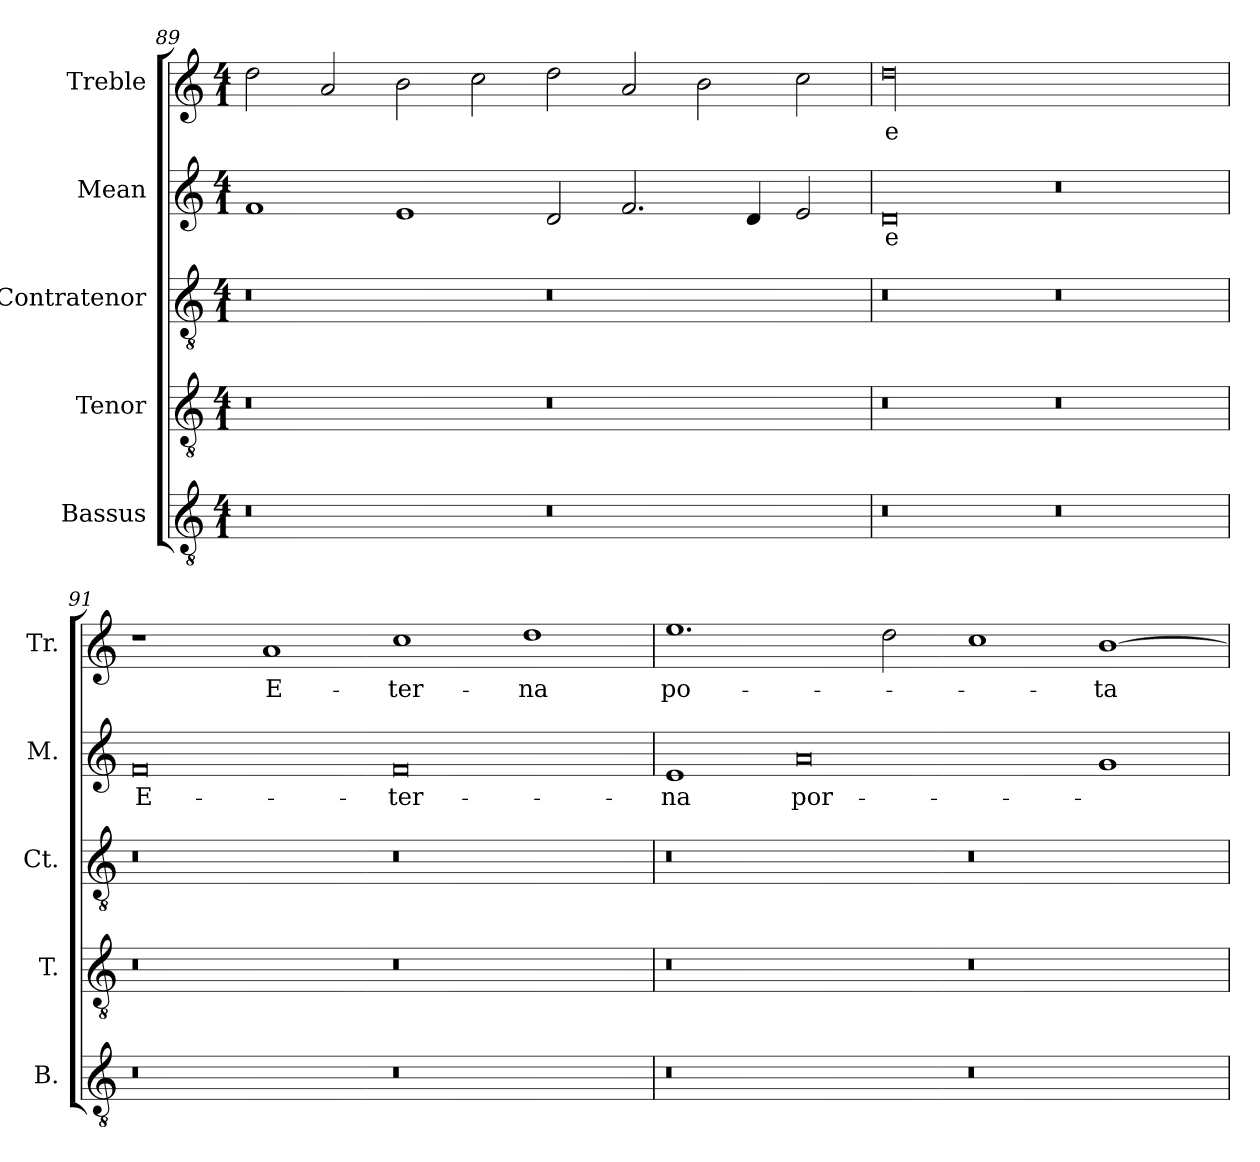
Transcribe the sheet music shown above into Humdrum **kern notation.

**kern	**kern	**kern	**kern	**text	**kern	**text
*part5	*part4	*part3	*part2	*part2	*part1	*part1
*staff5	*staff4	*staff3	*staff2	*staff2	*staff1	*staff1
*I"Bassus	*I"Tenor	*I"Contratenor	*I"Mean	*	*I"Treble	*
*I'B.	*I'T.	*I'Ct.	*I'M.	*	*I'Tr.	*
!!LO:PB:g=z
*clefGv2	*clefGv2	*clefGv2	*clefG2	*	*clefG2	*
*ITrd7c12	*ITrd7c12	*ITrd7c12	*	*	*	*
*k[]	*k[]	*k[]	*k[]	*	*k[]	*
*	*	*C:	*C:	*	*C:	*
*M4/1	*M4/1	*M4/1	*M4/1	*	*M4/1	*
=89	=89	=89	=89	=89	=89	=89
0r	0r	0r	1fi	.	2ddi\	.
.	.	.	.	.	2ai/	.
.	.	.	1ei	.	2bi\	.
.	.	.	.	.	2cci\	.
0r	0r	0r	2di/	.	2ddi\	.
.	.	.	2.fi/	.	2ai/	.
.	.	.	.	.	2bi\	.
.	.	.	4di/	.	.	.
.	.	.	2ei/	.	2cci\	.
=90`	=90`	=90`	=90`	=90`	=90`	=90`
!	!	!	!	!LO:LY:b:color=#000000	!	!
!	!	!	!	!	!	!LO:LY:b:color=#000000
0r	0r	0r	0di	-e	00ddi	-e
0r	0r	0r	0r	.	.	.
=91`	=91`	=91`	=91`	=91`	=91`	=91`
!	!	!	!	!LO:LY:b:color=#000000	!	!
0r	0r	0r	0fi	E-	1r	.
!	!	!	!	!	!	!LO:LY:b:color=#000000
.	.	.	.	.	1ai	E-
!	!	!	!	!LO:LY:b:color=#000000	!	!
!	!	!	!	!	!	!LO:LY:b:color=#000000
0r	0r	0r	0fi	-ter-	1cci	-ter-
!	!	!	!	!	!	!LO:LY:b:color=#000000
.	.	.	.	.	1ddi	-na
!!LO:LB:g=z
=92`	=92`	=92`	=92`	=92`	=92`	=92`
!	!	!	!	!LO:LY:b:color=#000000	!	!
!	!	!	!	!	!	!LO:LY:b:color=#000000
0r	0r	0r	1ei	-na	1.eei	po-
!	!	!	!	!LO:LY:b:color=#000000	!	!
.	.	.	0ai	por-	.	.
.	.	.	.	.	2ddi\	.
0r	0r	0r	.	.	1cci	.
!	!	!	!	!	!	!LO:LY:b:color=#000000
.	.	.	1gi	.	[>1bi	-ta
=`	=`	=`	=`	=`	=`	=`
*-	*-	*-	*-	*-	*-	*-
